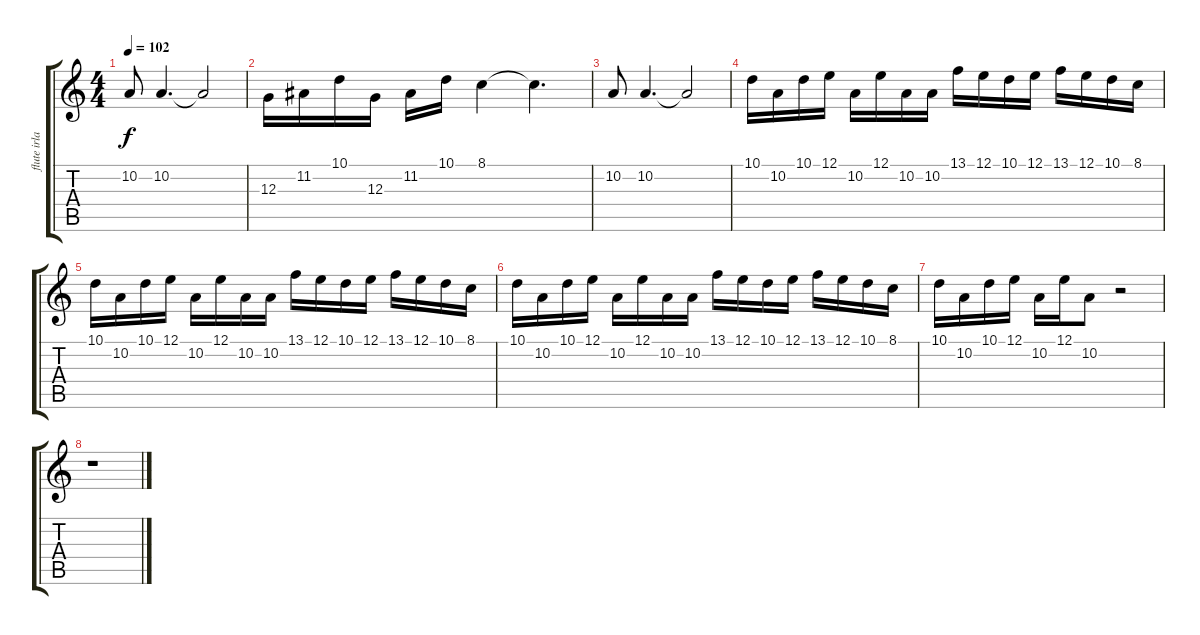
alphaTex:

\track ("flute irlandaise" "flute irla") {instrument whistle}
\staff {score tabs}
\tuning (E4 B3 G3 D3 A2 E2) {hide}
\ts (4 4)
\tempo 102
\clef g2
\ks c
10.2.8{dy f} 10.2.4{d} 10.2{t}.2 |
12.3.16 11.2.16 10.1.16 12.3.16 11.2.16 10.1.16 8.1.4 8.1{t}.4{d} |
10.2.8 10.2.4{d} 10.2{t}.2 |
10.1.16 10.2.16 10.1.16 12.1.16 10.2.16 12.1.16 10.2.16 10.2.16 13.1.16 12.1.16 10.1.16 12.1.16 13.1.16 12.1.16 10.1.16 8.1.16 |
10.1.16 10.2.16 10.1.16 12.1.16 10.2.16 12.1.16 10.2.16 10.2.16 13.1.16 12.1.16 10.1.16 12.1.16 13.1.16 12.1.16 10.1.16 8.1.16 |
10.1.16 10.2.16 10.1.16 12.1.16 10.2.16 12.1.16 10.2.16 10.2.16 13.1.16 12.1.16 10.1.16 12.1.16 13.1.16 12.1.16 10.1.16 8.1.16 |
10.1.16 10.2.16 10.1.16 12.1.16 10.2.16 12.1.16 10.2.8 r.2 |
r.1
